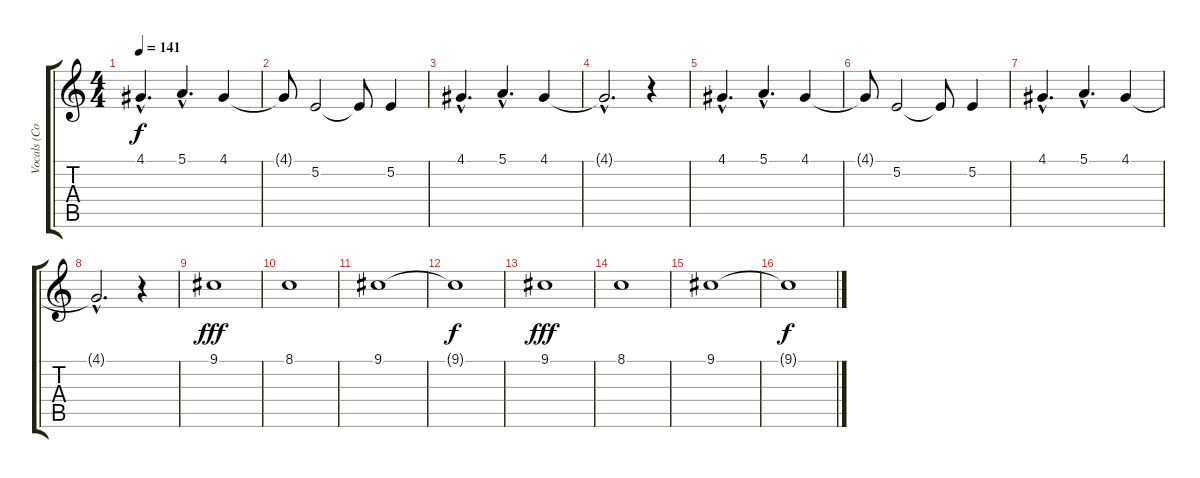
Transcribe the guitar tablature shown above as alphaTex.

\track ("Vocals (Corin)" "Vocals (Co") {instrument brightacousticpiano}
\staff {score tabs}
\tuning (E4 B3 G3 D3 A2 E2) {hide}
\ts (4 4)
\tempo 141
\clef g2
\ks c
4.1{hac}.4{d dy f balance 8} 5.1{hac}.4{d} 4.1.4 |
4.1{t}.8 5.2.2 5.2{t}.8 5.2.4 |
4.1{hac}.4{d} 5.1{hac}.4{d} 4.1.4 |
4.1{hac t}.2{d} r.4 |
4.1{hac}.4{d} 5.1{hac}.4{d} 4.1.4 |
4.1{t}.8 5.2.2 5.2{t}.8 5.2.4 |
4.1{hac}.4{d} 5.1{hac}.4{d} 4.1.4 |
4.1{hac t}.2{d} r.4 |
9.1.1{dy fff balance 2} |
8.1.1 |
9.1.1 |
9.1{t}.1{dy f} |
9.1.1{dy fff} |
8.1.1 |
9.1.1 |
9.1{t}.1{dy f}
